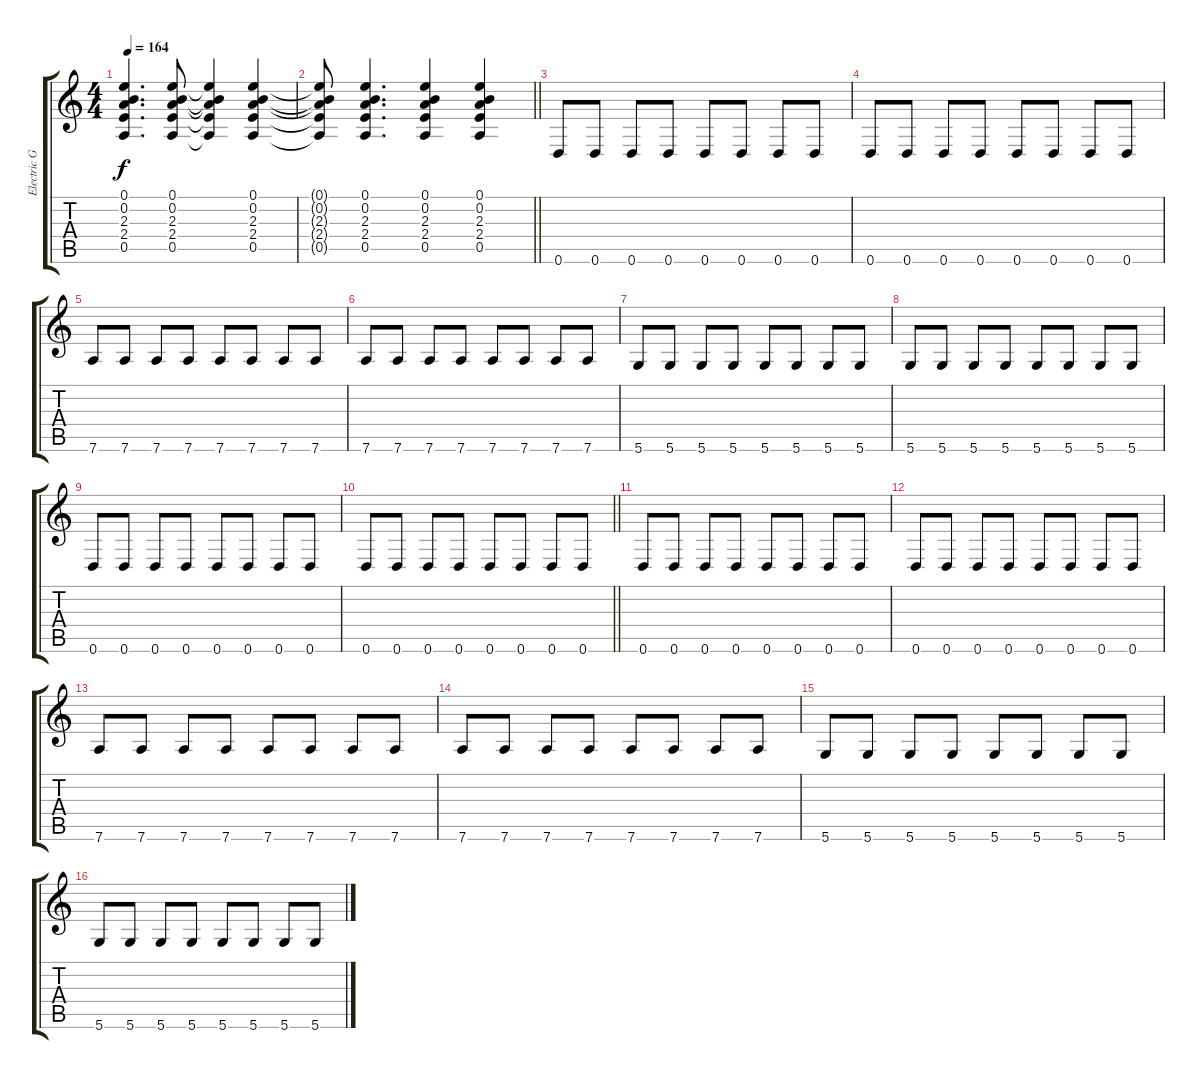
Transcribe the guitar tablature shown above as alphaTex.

\track ("Electric Guitar" "Electric G") {instrument distortionguitar}
\staff {score tabs}
\tuning (E4 B3 G3 D3 A2 D2) {hide}
\ts (4 4)
\tempo 164
\clef g2
\ks c
(0.1 0.2 2.3 2.4 0.5).4{d dy f} (0.1 0.2 2.3 2.4 0.5).8 (0.1{t} 0.2{t} 2.3{t} 2.4{t} 0.5{t}).4 (0.1 0.2 2.3 2.4 0.5).4 |
\barLineRight lightlight
(0.1{t} 0.2{t} 2.3{t} 2.4{t} 0.5{t}).8 (0.1 0.2 2.3 2.4 0.5).4{d} (0.1 0.2 2.3 2.4 0.5).4 (0.1 0.2 2.3 2.4 0.5).4 |
0.6.8{instrument electricguitarmuted} 0.6.8 0.6.8 0.6.8 0.6.8 0.6.8 0.6.8 0.6.8 |
0.6.8 0.6.8 0.6.8 0.6.8 0.6.8 0.6.8 0.6.8 0.6.8 |
7.6.8 7.6.8 7.6.8 7.6.8 7.6.8 7.6.8 7.6.8 7.6.8 |
7.6.8 7.6.8 7.6.8 7.6.8 7.6.8 7.6.8 7.6.8 7.6.8 |
5.6.8 5.6.8 5.6.8 5.6.8 5.6.8 5.6.8 5.6.8 5.6.8 |
5.6.8 5.6.8 5.6.8 5.6.8 5.6.8 5.6.8 5.6.8 5.6.8 |
0.6.8 0.6.8 0.6.8 0.6.8 0.6.8 0.6.8 0.6.8 0.6.8 |
\barLineRight lightlight
0.6.8 0.6.8 0.6.8 0.6.8 0.6.8 0.6.8 0.6.8 0.6.8 |
0.6.8 0.6.8 0.6.8 0.6.8 0.6.8 0.6.8 0.6.8 0.6.8 |
0.6.8 0.6.8 0.6.8 0.6.8 0.6.8 0.6.8 0.6.8 0.6.8 |
7.6.8 7.6.8 7.6.8 7.6.8 7.6.8 7.6.8 7.6.8 7.6.8 |
7.6.8 7.6.8 7.6.8 7.6.8 7.6.8 7.6.8 7.6.8 7.6.8 |
5.6.8 5.6.8 5.6.8 5.6.8 5.6.8 5.6.8 5.6.8 5.6.8 |
5.6.8 5.6.8 5.6.8 5.6.8 5.6.8 5.6.8 5.6.8 5.6.8
